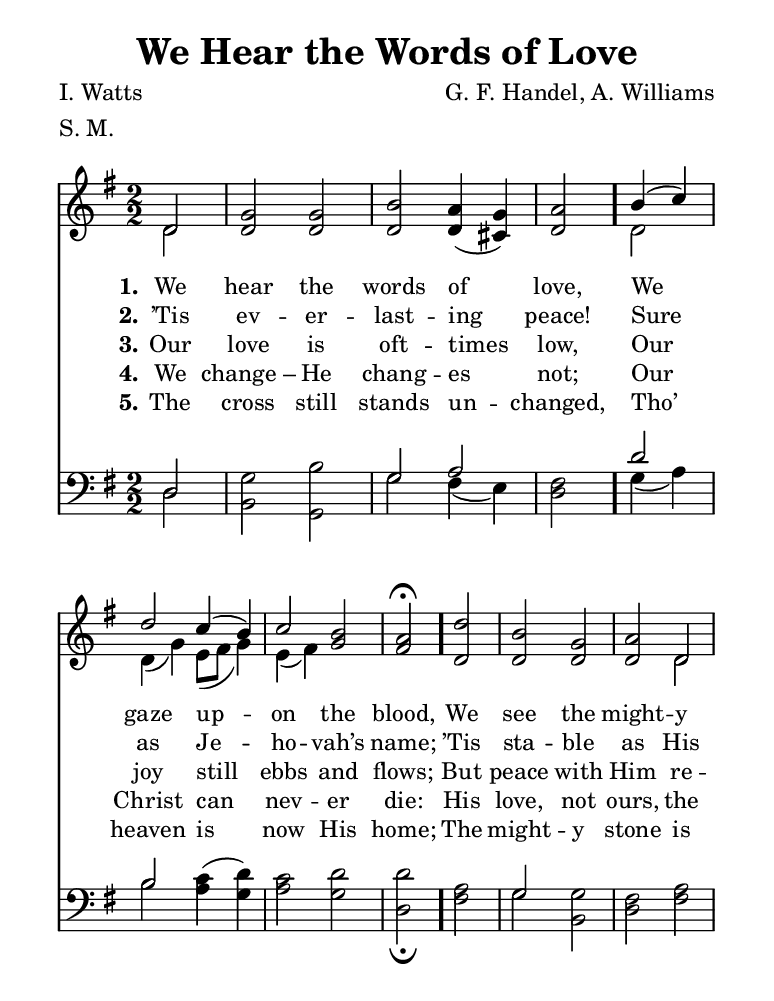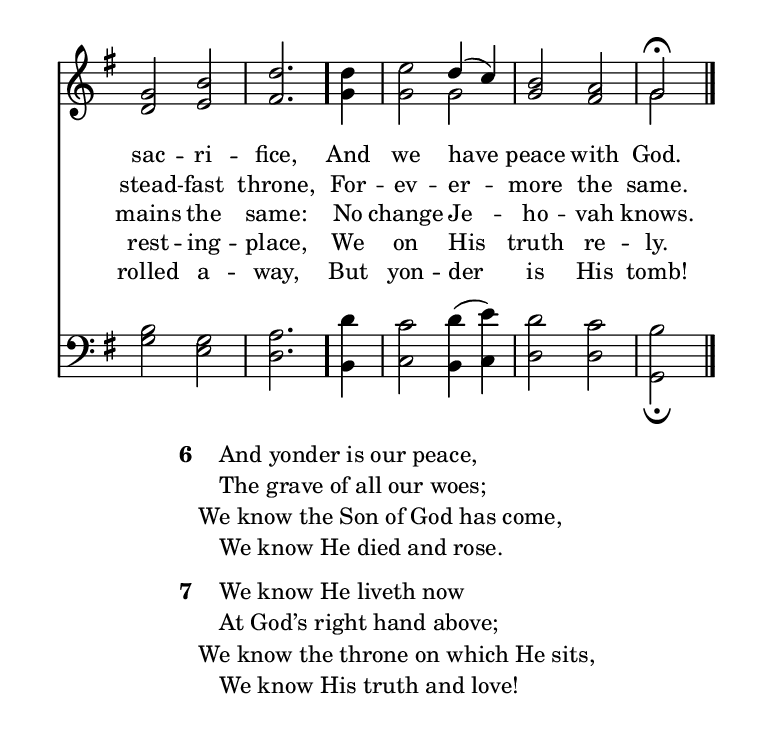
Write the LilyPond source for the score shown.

\include "common/global.ily"
\paper {
  \include "common/paper.ily"
  ragged-bottom = ##t
  score-markup-spacing.padding = 2
  score-markup-spacing.basic-distance = 2
}

\header{
  hymnnumber = "278"
  title = "We Hear the Words of Love"
  tunename = "St. Thomas"
  meter = "S. M."
  poet = "I. Watts"
  composer = "G. F. Handel, A. Williams" % http://hymnary.org/tune/st_thomas_williams
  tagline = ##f
}

ta = { \tempo 2=80 }
tb = { \tempo 2=40 }

% music copied from EOG150 with minor variations

global = {
  \include "common/overrides.ily"
  \override Staff.TimeSignature.style = #'numbered
  \time 2/2
  \override Score.MetronomeMark.transparent = ##t % hide all fermata changes too
  \ta
  \key g \major
  \partial 2
  \autoBeamOff
}

notesSoprano = {
\global
\relative c' {

  d2 | g g b a4( g) | a2
  b4( c) | d2 c4( b) c2 b | \tb a2\fermata \ta \eogbreak
  d2 | b g a d, | g b d2.
  d4 | e2 d4( c) b2 a | \tb g2\fermata \ta

  \bar "|."

}
}

notesAlto = {
\global
\relative e' {

  d2 | d d d d4( cis) | d2
  d2 | d4( g) e8([ fis] g4) | e( fis) g2 | fis2
  d2 | d d d d | d e fis2.
  g4 | g2 g g fis | g2

}
}

notesTenor = {
\global
\relative a, {

  d2 | g b g a | fis2
  d'2 | b c4( d) c2 d | d2
  a2 | g g fis a | b g a2.
  d4 | c2 d4( e) d2 c | b2

}
}

notesBass = {
\global
\relative f {

  d2 | b g g' fis4( e) | d2
  g4( a) | b2 a4( g) a2 g | d2_\fermata
  fis2 | g b, d fis | g e d2.
  b4 | c2 b4( c) d2 d | g,2_\fermata

}
}

wordsA = \lyricmode {
\set stanza = "1."

We hear the words of love, \bar "."
We gaze up -- on the blood, \bar "."
We see the might -- y sac -- ri -- fice, \bar "."
And we have peace with God. \bar "."

}

wordsB = \lyricmode {
\set stanza = "2."

’Tis ev -- er -- last -- ing peace!
Sure as Je -- ho -- vah’s name;
’Tis sta -- ble as His stead -- fast throne,
For -- ev -- er -- more the same.

}

wordsC = \lyricmode {
\set stanza = "3."

Our love is oft -- times low,
Our joy still ebbs and flows;
But peace with Him re -- mains the same:
No change Je -- ho -- vah knows.

}

wordsD = \lyricmode {
\set stanza = "4."

We change_– He chang -- es not;
Our Christ can nev -- er die:
His love, not ours, the rest -- ing -- place,
We on His truth re -- ly.

}

wordsE = \lyricmode {
\set stanza = "5."

The cross still stands un -- changed,
Tho’ heaven is now His home;
The might -- y stone is rolled a -- way,
But yon -- der is His tomb!

}

wordsF = \markuplist {

\line { { \hspace #2 } And yonder is our peace, }
\line { { \hspace #2 } The grave of all our woes; }
\line { We know the Son of God has come, }
\line { { \hspace #2 } We know He died and rose. }

}

wordsG = \markuplist {

\line { { \hspace #2 } We know He liveth now }
\line { { \hspace #2 } At God’s right hand above; }
\line { We know the throne on which He sits, }
\line { { \hspace #2 } We know His truth and love! }

}

\score {
  \context ChoirStaff <<
    \context Staff = upper <<
      \set Staff.autoBeaming = ##f
      \set ChoirStaff.systemStartDelimiter = #'SystemStartBar
      \set ChoirStaff.printPartCombineTexts = ##f
      \partcombine #'(2 . 11) \notesSoprano \notesAlto
      \context NullVoice = sopranos { \voiceOne << \notesSoprano >> }
      \context Lyrics = one   \lyricsto sopranos \wordsA
      \context Lyrics = two   \lyricsto sopranos \wordsB
      \context Lyrics = three \lyricsto sopranos \wordsC
      \context Lyrics = four  \lyricsto sopranos \wordsD
      \context Lyrics = five  \lyricsto sopranos \wordsE
    >>
    \context Staff = men <<
      \set Staff.autoBeaming = ##f
      \clef bass
      \set ChoirStaff.printPartCombineTexts = ##f
      \partcombine #'(2 . 11) \notesTenor \notesBass
    >>
  >>
  \layout {
    \include "common/layout.ily"
  }
  \midi{
    \include "common/midi.ily"
  }
}

\noPageBreak

\markup { \fill-line { \column {
  \line{ \bold 6 \column { \wordsF } } \combine \null \vspace #0.4
  \line{ \bold 7 \column { \wordsG } } \combine \null \vspace #0.4
} } }

\version "2.19.49"  % necessary for upgrading to future LilyPond versions.

% vi:set et ts=2 sw=2 ai nocindent syntax=lilypond:
